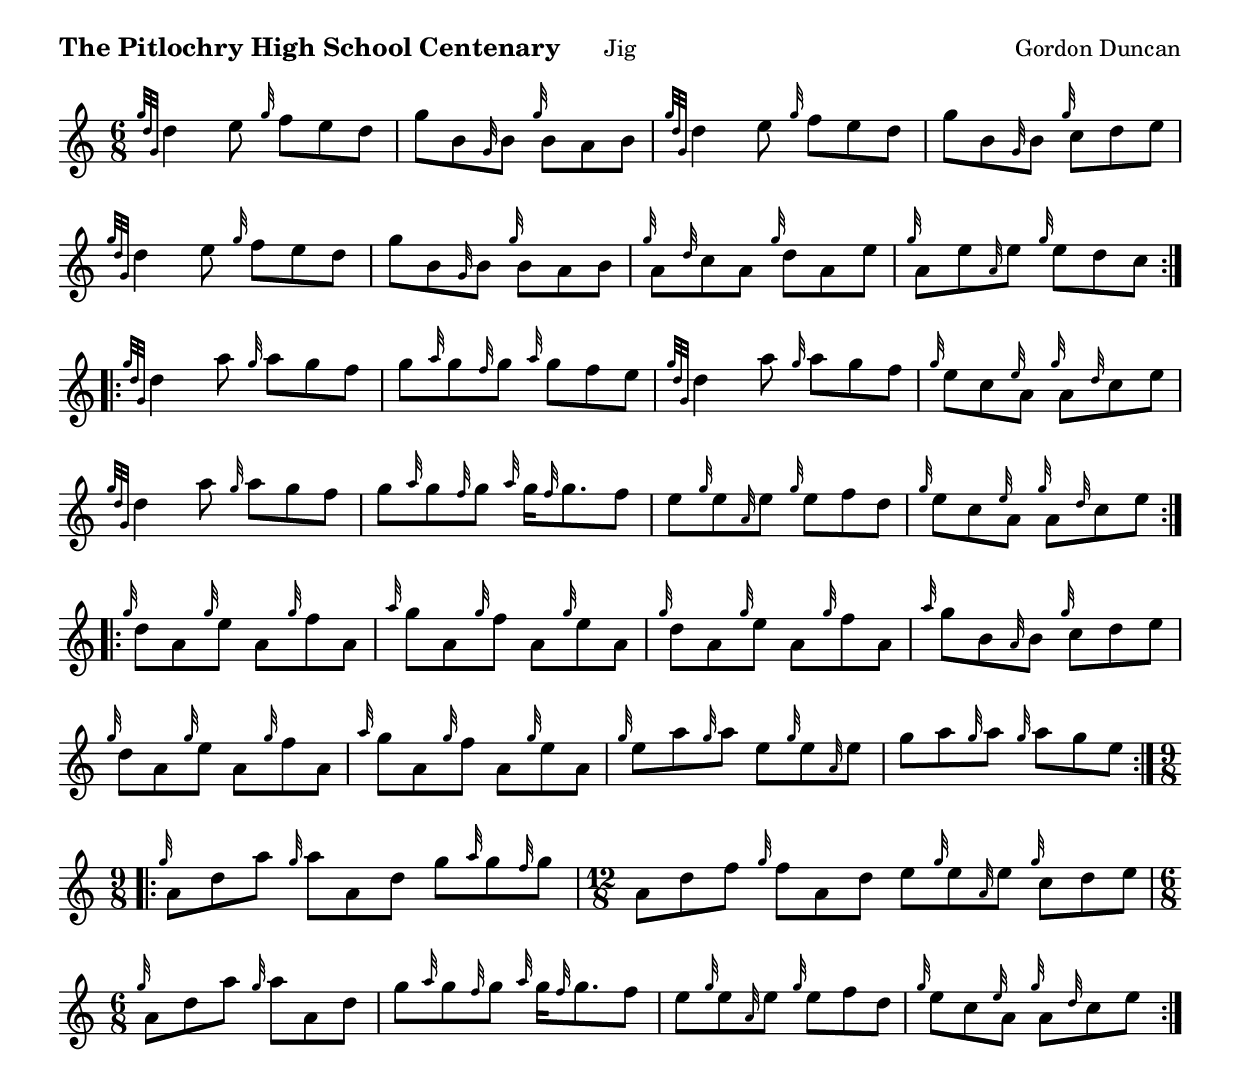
\version "2.18.2"

\include "bagpipe.ly"
today = #(strftime "%e %B %Y" (localtime (current-time)))

\paper {
  top-margin = 1\cm

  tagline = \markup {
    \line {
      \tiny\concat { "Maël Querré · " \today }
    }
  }

  scoreTitleMarkup = \markup {
    \fill-line {
      \column {
        \large \bold \fromproperty #'header:title
        \bold \fromproperty #'header:subtitle
      }
      \fromproperty #'header:meter
      \column {
        \fromproperty #'header:composer
        \italic \fromproperty #'header:arranger
        \tiny \fromproperty #'header:date
      }
    }
  }

  markup-system-spacing #'basic-distance = #10
}

\layout {
  indent = 0.0\cm
  \context {
    \Score \remove "Bar_number_engraver"
  }
}


\score {
  \header {
    title = "The Pitlochry High School Centenary"
    meter = "Jig"
    composer = "Gordon Duncan"
  }

  {
    \hideKeySignature
    \time 6/8

    % Part 1
    \repeat volta 2 {
      \slurd d4 e8 \grg f e d g b \grG b \grg b a b
      \slurd d4 e8 \grg f e d g b \grG b \grg c d e

      \slurd d4 e8 \grg f e d g b \grG b \grg b a b
      \grg a8 \grd c a \grg d a e \grg a e \gra e \grg e d c
    }

    \break

    % Part 2
    \repeat volta 2 {
      \slurd d4 A8 \grg A g f g \grA g \grf g \grA g f e
      \slurd d4 A8 \grg A g f \grg e c \gre a \grg a \grd c e

      \slurd d4 A8 \grg A g f g \grA g \grf g \grA g16 \grf g8. f8
      e8 \grg e \gra e \grg e f d \grg e c \gre a \grg a \grd c e
    }

    \break

    % Part 3
    \repeat volta 2 {
      \grg d8 a \grg e a \grg f a \grA g a \grg f a \grg e a
      \grg d8 a \grg e a \grg f a \grA g b \gra b \grg c d e

      \grg d8 a \grg e a \grg f a \grA g a \grg f a \grg e a
      \grg e8 A \grg A e \grg e \gra e g A \grg A \grg A g e
    }

    \break

    % Part 4
    \repeat volta 2 {
      \time 9/8
      \grg a8 d A \grg A a d g \grA g \grf g
      \time 12/8
      a8 d f \grg f a d e \grg e \gra e \grg c d e

      \time 6/8
      \grg a8 d A \grg A a d g \grA g \grf g \grA g16 \grf g8. f8
      e8 \grg e \gra e \grg e f d \grg e c \gre a \grg a \grd c e
    }
  }
  
  % \midi {}
}
